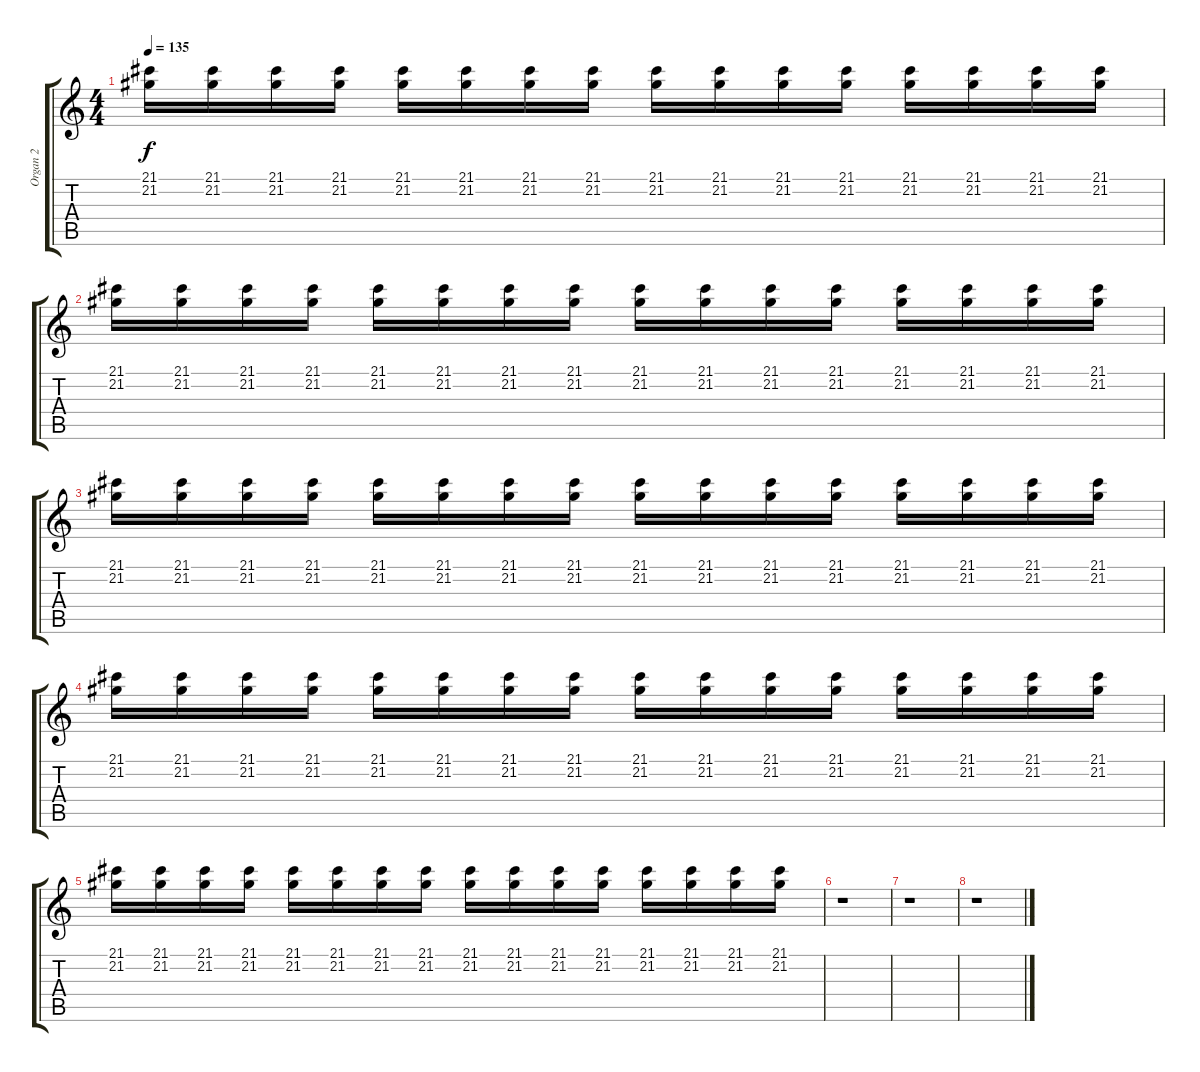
\track ("Organ 2" "Organ 2") {instrument percussiveorgan}
\staff {score tabs}
\tuning (E4 B3 G3 D3 A2 E2) {hide}
\ts (4 4)
\tempo 135
\clef g2
\ks c
(21.1 21.2).16{dy f} (21.1 21.2).16 (21.1 21.2).16 (21.1 21.2).16 (21.1 21.2).16 (21.1 21.2).16 (21.1 21.2).16 (21.1 21.2).16 (21.1 21.2).16 (21.1 21.2).16 (21.1 21.2).16 (21.1 21.2).16 (21.1 21.2).16 (21.1 21.2).16 (21.1 21.2).16 (21.1 21.2).16 |
(21.1 21.2).16 (21.1 21.2).16 (21.1 21.2).16 (21.1 21.2).16 (21.1 21.2).16 (21.1 21.2).16 (21.1 21.2).16 (21.1 21.2).16 (21.1 21.2).16 (21.1 21.2).16 (21.1 21.2).16 (21.1 21.2).16 (21.1 21.2).16 (21.1 21.2).16 (21.1 21.2).16 (21.1 21.2).16 |
(21.1 21.2).16 (21.1 21.2).16 (21.1 21.2).16 (21.1 21.2).16 (21.1 21.2).16 (21.1 21.2).16 (21.1 21.2).16 (21.1 21.2).16 (21.1 21.2).16 (21.1 21.2).16 (21.1 21.2).16 (21.1 21.2).16 (21.1 21.2).16 (21.1 21.2).16 (21.1 21.2).16 (21.1 21.2).16 |
(21.1 21.2).16 (21.1 21.2).16 (21.1 21.2).16 (21.1 21.2).16 (21.1 21.2).16 (21.1 21.2).16 (21.1 21.2).16 (21.1 21.2).16 (21.1 21.2).16 (21.1 21.2).16 (21.1 21.2).16 (21.1 21.2).16 (21.1 21.2).16 (21.1 21.2).16 (21.1 21.2).16 (21.1 21.2).16 |
(21.1 21.2).16 (21.1 21.2).16 (21.1 21.2).16 (21.1 21.2).16 (21.1 21.2).16 (21.1 21.2).16 (21.1 21.2).16 (21.1 21.2).16 (21.1 21.2).16 (21.1 21.2).16 (21.1 21.2).16 (21.1 21.2).16 (21.1 21.2).16 (21.1 21.2).16 (21.1 21.2).16 (21.1 21.2).16 |
r.1 |
r.1 |
r.1
